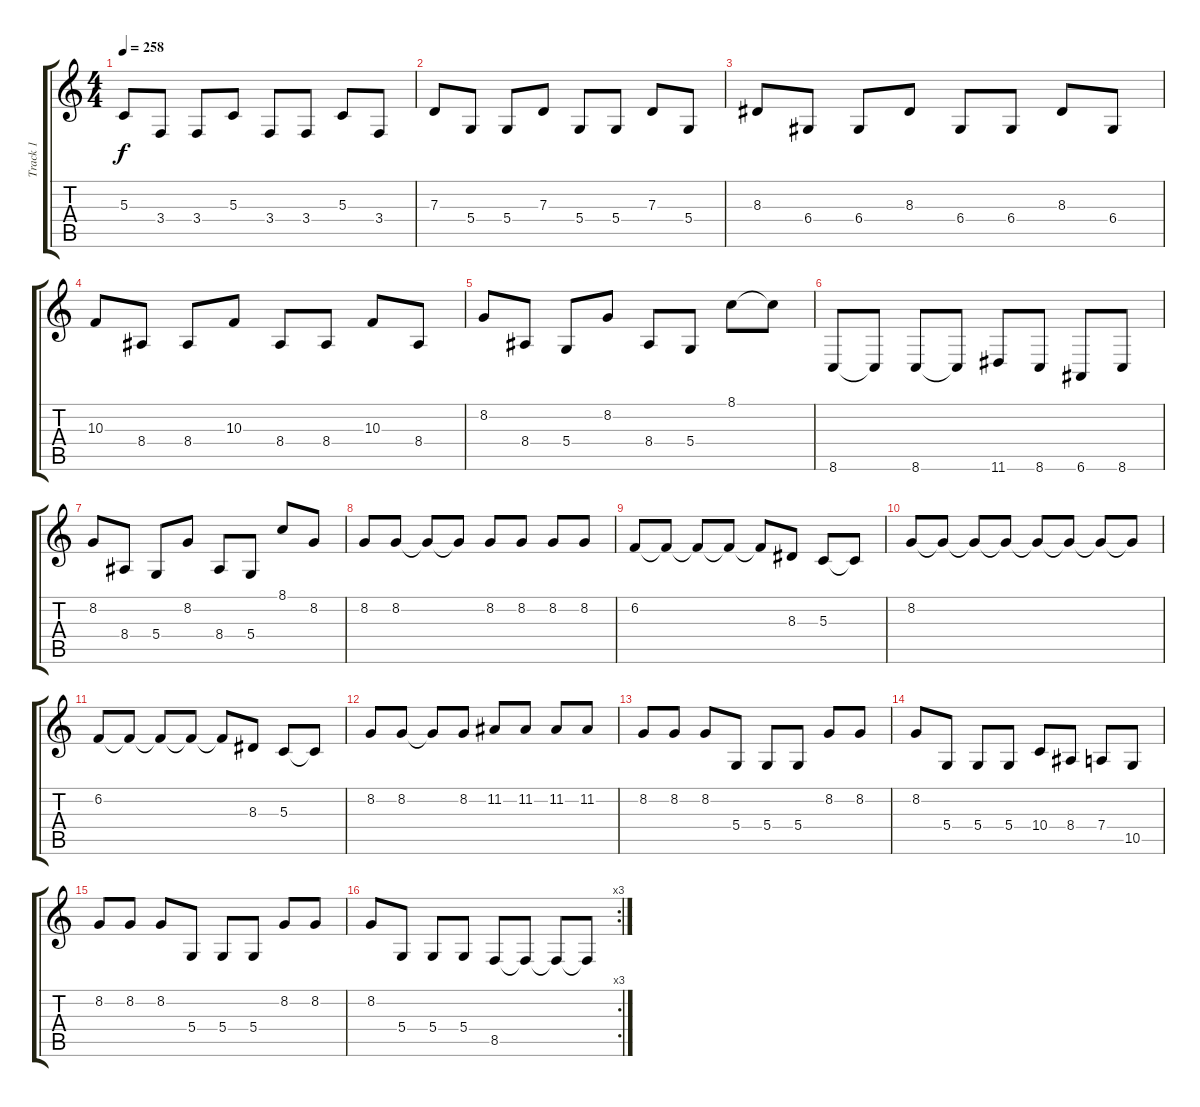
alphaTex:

\track ("Track 1" "Track 1") {instrument lead5charang}
\staff {score tabs}
\tuning (E4 B3 G3 D3 A2 E2) {hide}
\ts (4 4)
\tempo 258
\clef g2
\ks c
5.3.8{dy f} 3.4.8 3.4.8 5.3.8 3.4.8 3.4.8 5.3.8 3.4.8 |
7.3.8 5.4.8 5.4.8 7.3.8 5.4.8 5.4.8 7.3.8 5.4.8 |
8.3.8 6.4.8 6.4.8 8.3.8 6.4.8 6.4.8 8.3.8 6.4.8 |
10.3.8 8.4.8 8.4.8 10.3.8 8.4.8 8.4.8 10.3.8 8.4.8 |
8.2.8 8.4.8 5.4.8 8.2.8 8.4.8 5.4.8 8.1.8 8.1{t}.8 |
8.6.8 8.6{t}.8 8.6.8 8.6{t}.8 11.6.8 8.6.8 6.6.8 8.6.8 |
8.2.8 8.4.8 5.4.8 8.2.8 8.4.8 5.4.8 8.1.8 8.2.8 |
8.2.8 8.2.8 8.2{t}.8 8.2{t}.8 8.2.8 8.2.8 8.2.8 8.2.8 |
6.2.8 6.2{t}.8 6.2{t}.8 6.2{t}.8 6.2{t}.8 8.3.8 5.3.8 5.3{t}.8 |
8.2.8 8.2{t}.8 8.2{t}.8 8.2{t}.8 8.2{t}.8 8.2{t}.8 8.2{t}.8 8.2{t}.8 |
6.2.8 6.2{t}.8 6.2{t}.8 6.2{t}.8 6.2{t}.8 8.3.8 5.3.8 5.3{t}.8 |
8.2.8 8.2.8 8.2{t}.8 8.2.8 11.2.8 11.2.8 11.2.8 11.2.8 |
8.2.8 8.2.8 8.2.8 5.4.8 5.4.8 5.4.8 8.2.8 8.2.8 |
8.2.8 5.4.8 5.4.8 5.4.8 10.4.8 8.4.8 7.4.8 10.5.8 |
8.2.8 8.2.8 8.2.8 5.4.8 5.4.8 5.4.8 8.2.8 8.2.8 |
\rc 3
8.2.8 5.4.8 5.4.8 5.4.8 8.5.8 8.5{t}.8 8.5{t}.8 8.5{t}.8
